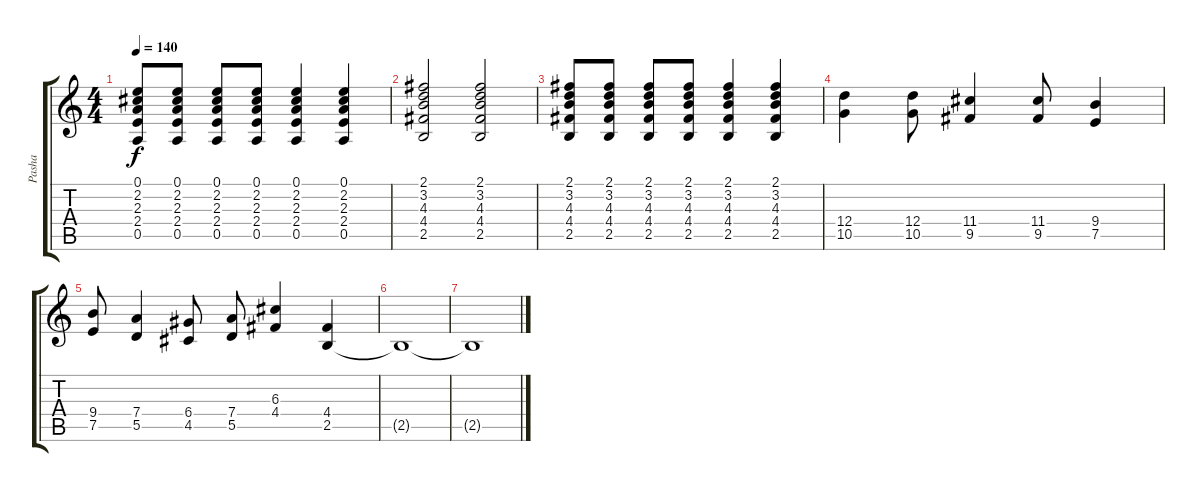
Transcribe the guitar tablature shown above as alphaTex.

\track ("Pasha" "Pasha") {instrument acousticguitarsteel}
\staff {score tabs}
\tuning (E4 B3 G3 D3 A2 E2) {hide}
\ts (4 4)
\tempo 140
\clef g2
\ks c
(0.1 2.2 2.3 2.4 0.5).8{dy f} (0.1 2.2 2.3 2.4 0.5).8 (0.1 2.2 2.3 2.4 0.5).8 (0.1 2.2 2.3 2.4 0.5).8 (0.1 2.2 2.3 2.4 0.5).4 (0.1 2.2 2.3 2.4 0.5).4 |
(2.1 3.2 4.3 4.4 2.5).2 (2.1 3.2 4.3 4.4 2.5).2 |
(2.1 3.2 4.3 4.4 2.5).8 (2.1 3.2 4.3 4.4 2.5).8 (2.1 3.2 4.3 4.4 2.5).8 (2.1 3.2 4.3 4.4 2.5).8 (2.1 3.2 4.3 4.4 2.5).4 (2.1 3.2 4.3 4.4 2.5).4 |
(12.4 10.5).4 (12.4 10.5).8 (11.4 9.5).4 (11.4 9.5).8 (9.4 7.5).4 |
(9.4 7.5).8 (7.4 5.5).4 (6.4 4.5).8 (7.4 5.5).8 (6.3 4.4).4 (4.4 2.5).4 |
2.5{t}.1 |
2.5{t}.1
